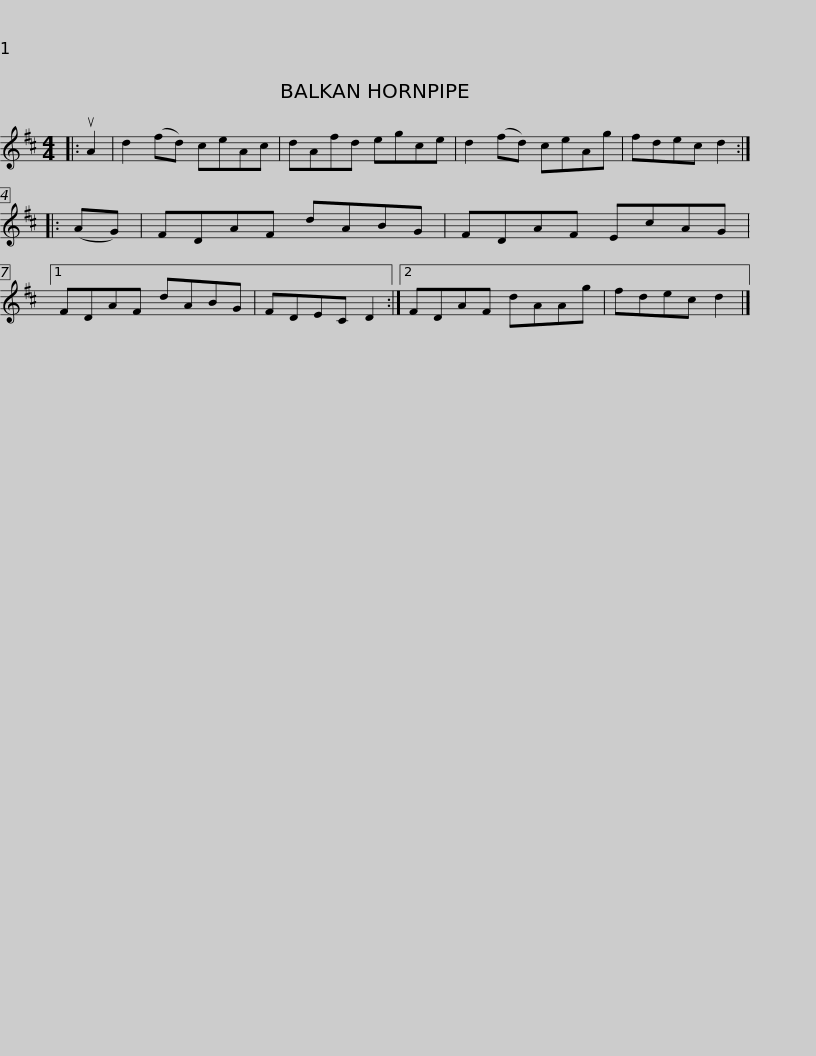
X:1
L:1/8
M:4/4
I:linebreak $
K:D
V:1 treble
V:1
|: uA2 | d2 (fd) ceAc | dAfd egce | d2 (fd) ceAg | fdec d2 :: %5
 (AG) | FDAF dABG |$ FDAF EcAG |1 FDAF dABG | FDEC D2 :|2 %10
 FDAF dAAg | fdec d2 |] %12
